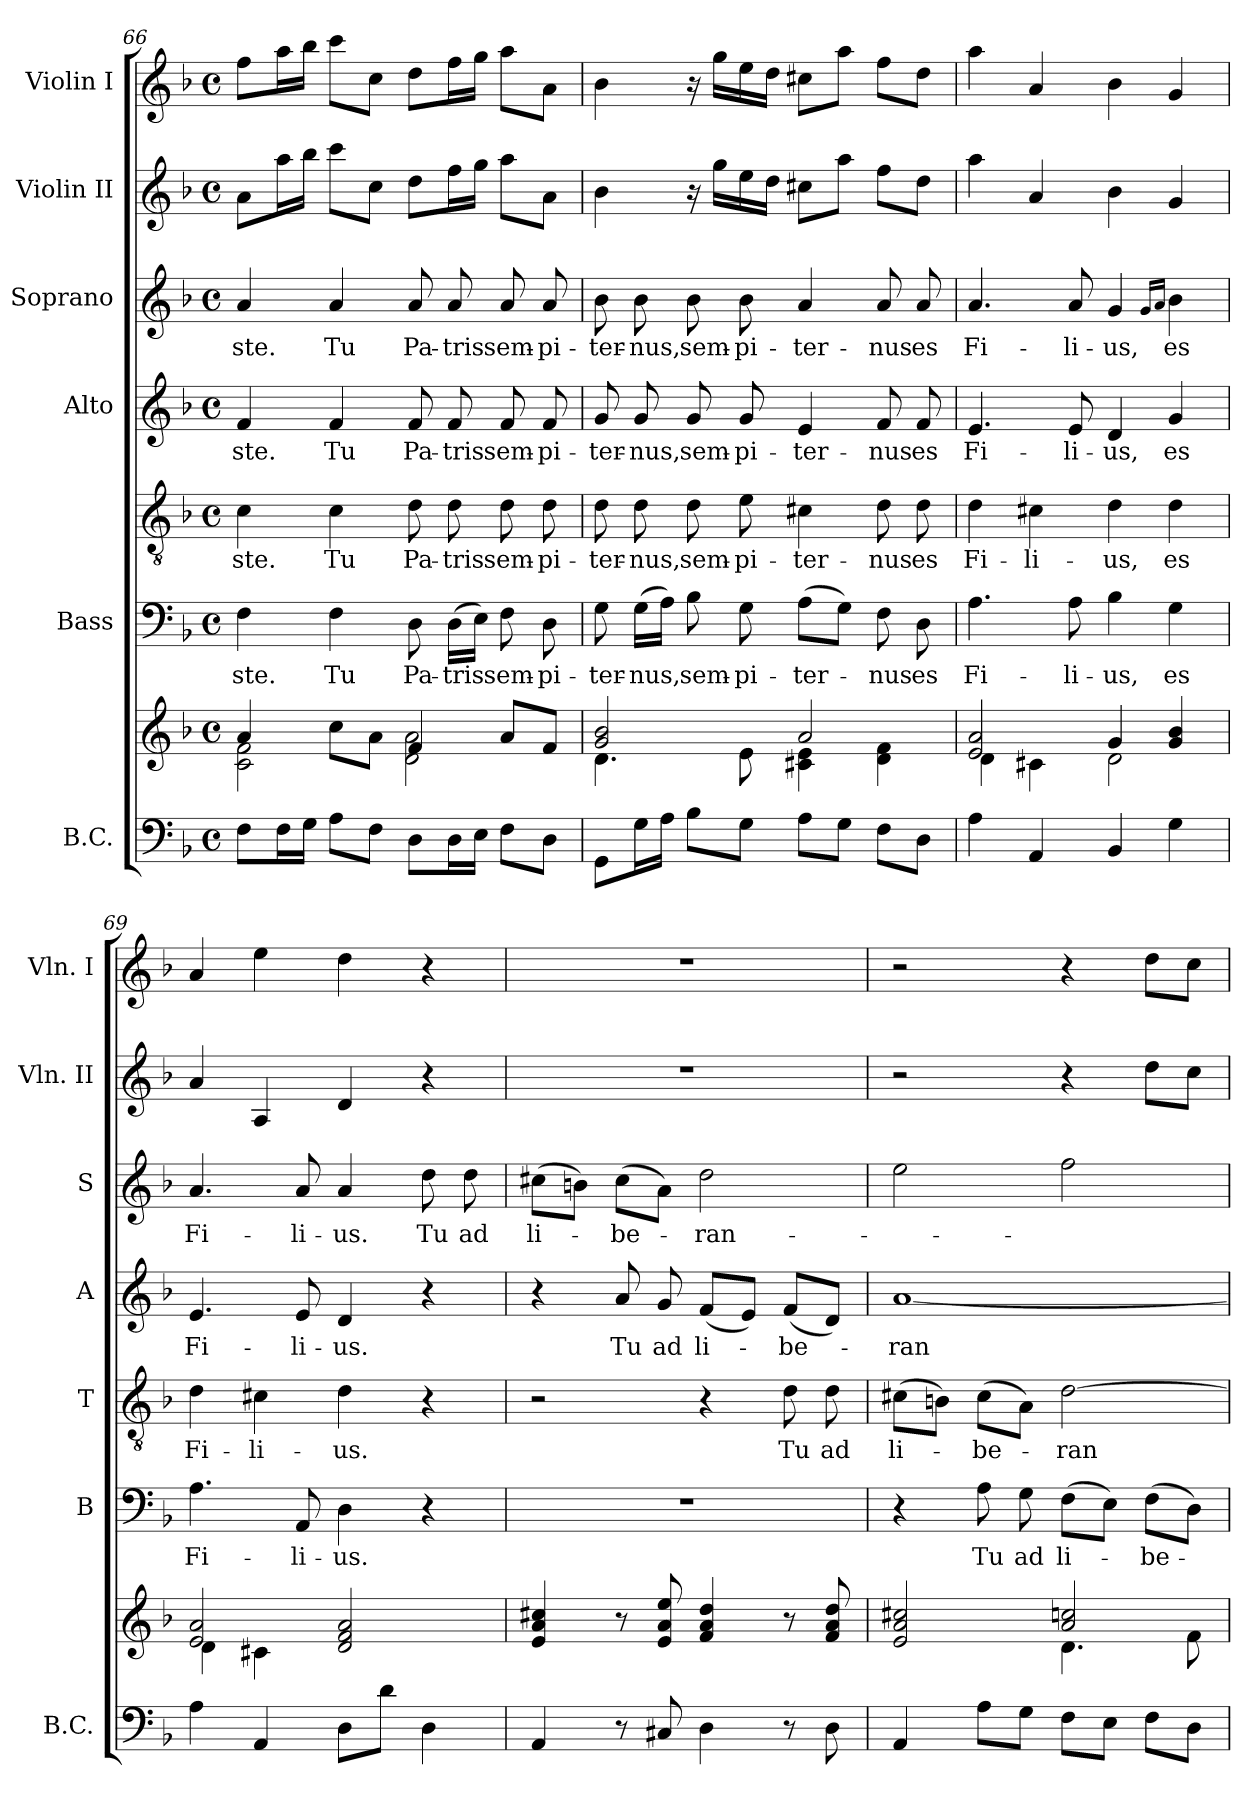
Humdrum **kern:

**kern	**kern	**kern	**text	**kern	**text	**kern	**text	**kern	**text	**kern	**kern
*part7	*part7	*part6	*part6	*part5	*part5	*part4	*part4	*part3	*part3	*part2	*part1
*staff8	*staff7	*staff6	*staff6	*staff5	*staff5	*staff4	*staff4	*staff3	*staff3	*staff2	*staff1
*I"B.C.	*	*I"Bass	*	*	*	*I"Alto	*	*I"Soprano	*	*I"Violin II	*I"Violin I
*I'B.C.	*	*I'B	*	*I'T	*	*I'A	*	*I'S	*	*I'Vln. II	*I'Vln. I
*clefF4	*clefG2	*clefF4	*	*clefGv2	*	*clefG2	*	*clefG2	*	*clefG2	*clefG2
*k[b-]	*k[b-]	*k[b-]	*	*k[b-]	*	*k[b-]	*	*k[b-]	*	*k[b-]	*k[b-]
*F:	*F:	*F:	*	*F:	*	*F:	*	*F:	*	*F:	*F:
*M4/4	*M4/4	*M4/4	*	*M4/4	*	*M4/4	*	*M4/4	*	*M4/4	*M4/4
*met(c)	*met(c)	*met(c)	*	*met(c)	*	*met(c)	*	*met(c)	*	*met(c)	*met(c)
=66	=66	=66	=66	=66	=66	=66	=66	=66	=66	=66	=66
*	*^	*	*	*	*	*	*	*	*	*	*
!	!	!	!	!LO:LY:b	!	!LO:LY:b	!	!LO:LY:b	!	!LO:LY:b	!	!
8F\L	4a/	2c\ 2f\	4F\	-ste.	4c\	-ste.	4f/	-ste.	4a/	-ste.	8a\L	8ff\L
16F\L	.	.	.	.	.	.	.	.	.	.	16aa\L	16aa\L
16G\JJ	.	.	.	.	.	.	.	.	.	.	16bb-\JJ	16bb-\JJ
!	!	!	!	!LO:LY:b	!	!LO:LY:b	!	!LO:LY:b	!	!LO:LY:b	!	!
8A\L	8cc\L	.	4F\	Tu	4c\	Tu	4f/	Tu	4a/	Tu	8ccc\L	8ccc\L
8F\J	8a\J	.	.	.	.	.	.	.	.	.	8cc\J	8cc\J
!	!	!	!	!LO:LY:b	!	!LO:LY:b	!	!LO:LY:b	!	!LO:LY:b	!	!
8D\L	4f/	2d\ 2a\	8D\	Pa-	8d\	Pa-	8f/	Pa-	8a/	Pa-	8dd\L	8dd\L
!	!	!	!	!LO:LY:b	!	!LO:LY:b	!	!LO:LY:b	!	!LO:LY:b	!	!
16D\L	.	.	(>16D\LL	-tris	8d\	-tris	8f/	-tris	8a/	-tris	16ff\L	16ff\L
16E\JJ	.	.	16E\JJ)	.	.	.	.	.	.	.	16gg\JJ	16gg\JJ
!	!	!	!	!LO:LY:b	!	!LO:LY:b	!	!LO:LY:b	!	!LO:LY:b	!	!
8F\L	8a/L	.	8F\	sem-	8d\	sem-	8f/	sem-	8a/	sem-	8aa\L	8aa\L
!	!	!	!	!LO:LY:b	!	!LO:LY:b	!	!LO:LY:b	!	!LO:LY:b	!	!
8D\J	8f/J	.	8D\	-pi-	8d\	-pi-	8f/	-pi-	8a/	-pi-	8a\J	8a\J
=67	=67	=67	=67	=67	=67	=67	=67	=67	=67	=67	=67	=67
!	!	!	!	!LO:LY:b	!	!LO:LY:b	!	!LO:LY:b	!	!LO:LY:b	!	!
8GG\L	2g/ 2b-/	4.d\	8G\	-ter-	8d\	-ter-	8g/	-ter-	8b-\	-ter-	4b-\	4b-\
!	!	!	!	!LO:LY:b	!	!LO:LY:b	!	!LO:LY:b	!	!LO:LY:b	!	!
16G\L	.	.	(>16G\LL	-nus,	8d\	-nus,	8g/	-nus,	8b-\	-nus,	.	.
16A\JJ	.	.	16A\JJ)	.	.	.	.	.	.	.	.	.
!	!	!	!	!LO:LY:b	!	!LO:LY:b	!	!LO:LY:b	!	!LO:LY:b	!	!
8B-\L	.	.	8B-\	sem-	8d\	sem-	8g/	sem-	8b-\	sem-	16r	16r
.	.	.	.	.	.	.	.	.	.	.	16gg\LL	16gg\LL
!	!	!	!	!LO:LY:b	!	!LO:LY:b	!	!LO:LY:b	!	!LO:LY:b	!	!
8G\J	.	8e\	8G\	-pi-	8e\	-pi-	8g/	-pi-	8b-\	-pi-	16ee\	16ee\
.	.	.	.	.	.	.	.	.	.	.	16dd\JJ	16dd\JJ
!	!	!	!	!LO:LY:b	!	!LO:LY:b	!	!LO:LY:b	!	!LO:LY:b	!	!
8A\L	2a/	4c#X\ 4e\	(>8A\L	-ter-	4c#X\	-ter-	4e/	-ter-	4a/	-ter-	8cc#X\L	8cc#X\L
8G\J	.	.	8G\J)	.	.	.	.	.	.	.	8aa\J	8aa\J
!	!	!	!	!LO:LY:b	!	!LO:LY:b	!	!LO:LY:b	!	!LO:LY:b	!	!
8F\L	.	4d\ 4f\	8F\	-nus	8d\	-nus	8f/	-nus	8a/	-nus	8ff\L	8ff\L
!	!	!	!	!LO:LY:b	!	!LO:LY:b	!	!LO:LY:b	!	!LO:LY:b	!	!
8D\J	.	.	8D\	es	8d\	es	8f/	es	8a/	es	8dd\J	8dd\J
=68	=68	=68	=68	=68	=68	=68	=68	=68	=68	=68	=68	=68
!	!	!	!	!LO:LY:b	!	!LO:LY:b	!	!LO:LY:b	!	!LO:LY:b	!	!
4A\	2e/ 2a/	4d\	4.A\	Fi-	4d\	Fi-	4.e/	Fi-	4.a/	Fi-	4aa\	4aa\
!	!	!	!	!	!	!LO:LY:b	!	!	!	!	!	!
4AA/	.	4c#X\	.	.	4c#X\	-li-	.	.	.	.	4a/	4a/
!	!	!	!	!LO:LY:b	!	!	!	!LO:LY:b	!	!LO:LY:b	!	!
.	.	.	8A\	-li-	.	.	8e/	-li-	8a/	-li-	.	.
!	!	!	!	!LO:LY:b	!	!LO:LY:b	!	!LO:LY:b	!	!LO:LY:b	!	!
4BB-/	4g/	2d\	4B-\	-us,	4d\	-us,	4d/	-us,	4g/	-us,	4b-\	4b-\
.	.	.	.	.	.	.	.	.	16qg/LL	.	.	.
.	.	.	.	.	.	.	.	.	16qa/JJ	.	.	.
!	!	!	!	!LO:LY:b	!	!LO:LY:b	!	!LO:LY:b	!	!LO:LY:b	!	!
4G\	4g/ 4b-/	.	4G\	es	4d\	es	4g/	es	4b-\	es	4g/	4g/
=69	=69	=69	=69	=69	=69	=69	=69	=69	=69	=69	=69	=69
!	!	!	!	!LO:LY:b	!	!LO:LY:b	!	!LO:LY:b	!	!LO:LY:b	!	!
4A\	2e/ 2a/	4d\	4.A\	Fi-	4d\	Fi-	4.e/	Fi-	4.a/	Fi-	4a/	4a/
!	!	!	!	!	!	!LO:LY:b	!	!	!	!	!	!
4AA/	.	4c#X\	.	.	4c#X\	-li-	.	.	.	.	4A/	4ee\
!	!	!	!	!LO:LY:b	!	!	!	!LO:LY:b	!	!LO:LY:b	!	!
.	.	.	8AA/	-li-	.	.	8e/	-li-	8a/	-li-	.	.
!	!	!	!	!LO:LY:b	!	!LO:LY:b	!	!LO:LY:b	!	!LO:LY:b	!	!
8D\L	2d/ 2f/ 2a/	2ryy	4D\	-us.	4d\	-us.	4d/	-us.	4a/	-us.	4d/	4dd\
8d\J	.	.	.	.	.	.	.	.	.	.	.	.
!	!	!	!	!	!	!	!	!	!	!LO:LY:b	!	!
4D\	.	.	4r	.	4r	.	4r	.	8dd\	Tu	4r	4r
!	!	!	!	!	!	!	!	!	!	!LO:LY:b	!	!
.	.	.	.	.	.	.	.	.	8dd\	ad	.	.
*	*v	*v	*	*	*	*	*	*	*	*	*	*
!!LO:PB:g=z
=70	=70	=70	=70	=70	=70	=70	=70	=70	=70	=70	=70
!	!	!	!	!	!	!	!	!	!LO:LY:b	!	!
4AA/	4e/ 4a/ 4cc#X/	1r	.	2r	.	4r	.	(>8cc#X\L	li-	1r	1r
.	.	.	.	.	.	.	.	8bn\J)	.	.	.
!	!	!	!	!	!	!	!LO:LY:b	!	!LO:LY:b	!	!
8r	8r	.	.	.	.	8a/	Tu	(>8cc#\L	-be-	.	.
!	!	!	!	!	!	!	!LO:LY:b	!	!	!	!
8C#X/	8e/ 8a/ 8ee/	.	.	.	.	8g/	ad	8a\J)	.	.	.
!	!	!	!	!	!	!	!LO:LY:b	!	!LO:LY:b	!	!
4D\	4f/ 4a/ 4dd/	.	.	4r	.	(<8f/L	li-	2dd\	-ran-	.	.
.	.	.	.	.	.	8e/J)	.	.	.	.	.
!	!	!	!	!	!LO:LY:b	!	!LO:LY:b	!	!	!	!
8r	8r	.	.	8d\	Tu	(<8f/L	-be-	.	.	.	.
!	!	!	!	!	!LO:LY:b	!	!	!	!	!	!
8D\	8f/ 8a/ 8dd/	.	.	8d\	ad	8d/J)	.	.	.	.	.
=71	=71	=71	=71	=71	=71	=71	=71	=71	=71	=71	=71
*	*^	*	*	*	*	*	*	*	*	*	*
!	!	!	!	!	!	!LO:LY:b	!	!LO:LY:b	!	!	!	!
4AA/	2e/ 2a/ 2cc#X/	2ryy	4r	.	(>8c#X\L	li-	[1a	-ran-	2ee\	.	2r	2r
.	.	.	.	.	8Bn\J)	.	.	.	.	.	.	.
!	!	!	!	!LO:LY:b	!	!LO:LY:b	!	!	!	!	!	!
8A\L	.	.	8A\	Tu	(>8c#\L	-be-	.	.	.	.	.	.
!	!	!	!	!LO:LY:b	!	!	!	!	!	!	!	!
8G\J	.	.	8G\	ad	8A\J)	.	.	.	.	.	.	.
!	!	!	!	!LO:LY:b	!	!LO:LY:b	!	!	!	!	!	!
8F\L	2a/ 2ccn/	4.d\	(>8F\L	li-	[2d\	-ran-	.	.	2ff\	.	4r	4r
8E\J	.	.	8E\J)	.	.	.	.	.	.	.	.	.
!	!	!	!	!LO:LY:b	!	!	!	!	!	!	!	!
8F\L	.	.	(>8F\L	-be-	.	.	.	.	.	.	8dd\L	8dd\L
8D\J	.	8f\	8D\J)	.	.	.	.	.	.	.	8cc\J	8cc\J
*	*v	*v	*	*	*	*	*	*	*	*	*	*
=	=	=	=	=	=	=	=	=	=	=	=
*-	*-	*-	*-	*-	*-	*-	*-	*-	*-	*-	*-
